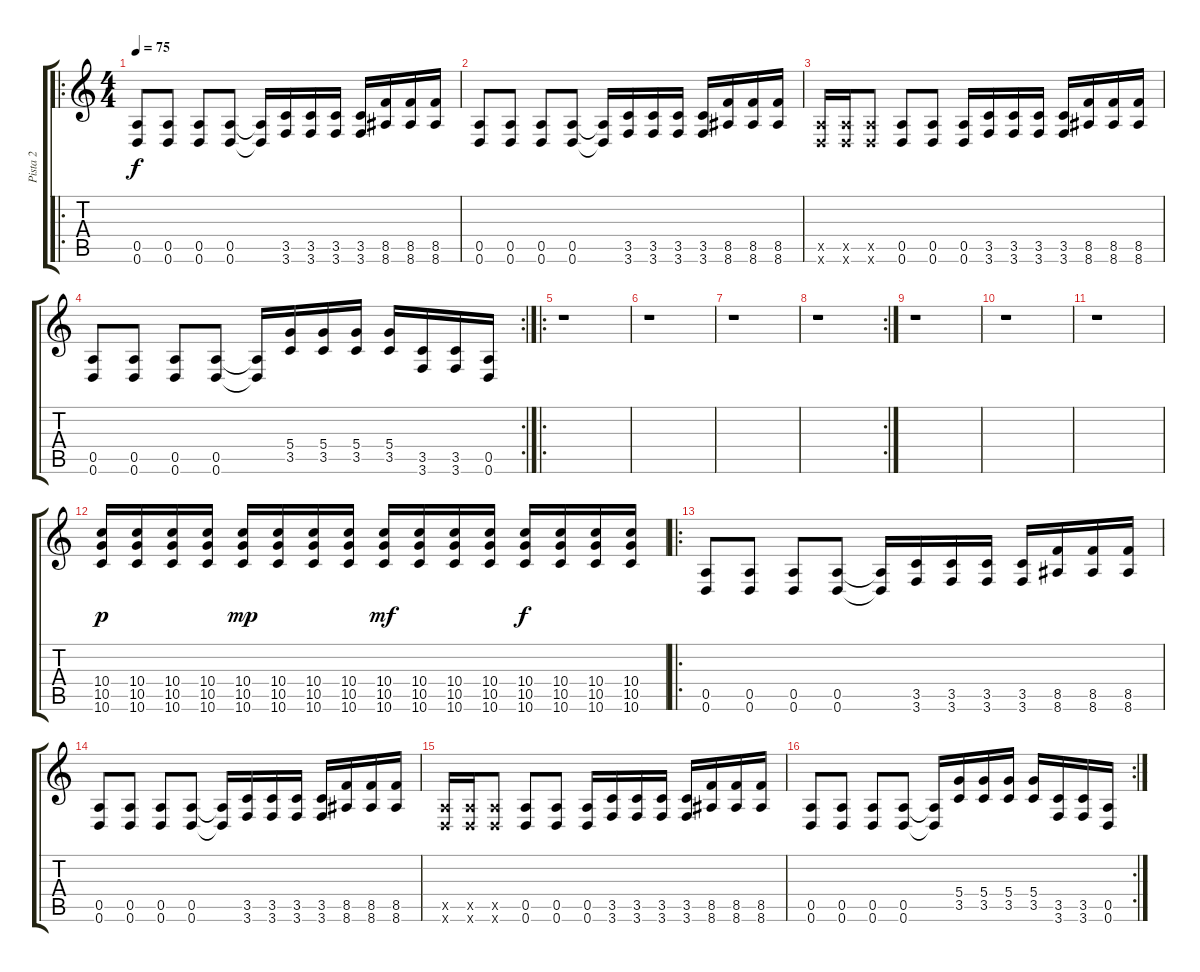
\track ("Pista 2" "Pista 2") {instrument distortionguitar}
\staff {score tabs}
\tuning (E4 B3 G3 D3 A2 D2) {hide}
\ro
\ts (4 4)
\tempo 75
\clef g2
\ks c
(0.5 0.6).8{dy f} (0.5 0.6).8 (0.5 0.6).8 (0.5 0.6).8 (0.5{t} 0.6{t}).16 (3.5 3.6).16 (3.5 3.6).16 (3.5 3.6).16 (3.5 3.6).16 (8.5 8.6).16 (8.5 8.6).16 (8.5 8.6).16 |
(0.5 0.6).8 (0.5 0.6).8 (0.5 0.6).8 (0.5 0.6).8 (0.5{t} 0.6{t}).16 (3.5 3.6).16 (3.5 3.6).16 (3.5 3.6).16 (3.5 3.6).16 (8.5 8.6).16 (8.5 8.6).16 (8.5 8.6).16 |
(0.5{x} 0.6{x}).16 (0.5{x} 0.6{x}).16 (0.5{x} 0.6{x}).8 (0.5 0.6).8 (0.5 0.6).8 (0.5 0.6).16 (3.5 3.6).16 (3.5 3.6).16 (3.5 3.6).16 (3.5 3.6).16 (8.5 8.6).16 (8.5 8.6).16 (8.5 8.6).16 |
\rc 2
(0.5 0.6).8 (0.5 0.6).8 (0.5 0.6).8 (0.5 0.6).8 (0.5{t} 0.6{t}).16 (5.4 3.5).16 (5.4 3.5).16 (5.4 3.5).16 (5.4 3.5).16 (3.5 3.6).16 (3.5 3.6).16 (0.5 0.6).16 |
\ro
r.1 |
r.1 |
r.1 |
\rc 2
r.1 |
r.1 |
r.1 |
r.1 |
(10.4 10.5 10.6).16{dy p} (10.4 10.5 10.6).16 (10.4 10.5 10.6).16 (10.4 10.5 10.6).16 (10.4 10.5 10.6).16{dy mp} (10.4 10.5 10.6).16 (10.4 10.5 10.6).16 (10.4 10.5 10.6).16 (10.4 10.5 10.6).16{dy mf} (10.4 10.5 10.6).16 (10.4 10.5 10.6).16 (10.4 10.5 10.6).16 (10.4 10.5 10.6).16{dy f} (10.4 10.5 10.6).16 (10.4 10.5 10.6).16 (10.4 10.5 10.6).16 |
\ro
(0.5 0.6).8 (0.5 0.6).8 (0.5 0.6).8 (0.5 0.6).8 (0.5{t} 0.6{t}).16 (3.5 3.6).16 (3.5 3.6).16 (3.5 3.6).16 (3.5 3.6).16 (8.5 8.6).16 (8.5 8.6).16 (8.5 8.6).16 |
(0.5 0.6).8 (0.5 0.6).8 (0.5 0.6).8 (0.5 0.6).8 (0.5{t} 0.6{t}).16 (3.5 3.6).16 (3.5 3.6).16 (3.5 3.6).16 (3.5 3.6).16 (8.5 8.6).16 (8.5 8.6).16 (8.5 8.6).16 |
(0.5{x} 0.6{x}).16 (0.5{x} 0.6{x}).16 (0.5{x} 0.6{x}).8 (0.5 0.6).8 (0.5 0.6).8 (0.5 0.6).16 (3.5 3.6).16 (3.5 3.6).16 (3.5 3.6).16 (3.5 3.6).16 (8.5 8.6).16 (8.5 8.6).16 (8.5 8.6).16 |
\rc 2
(0.5 0.6).8 (0.5 0.6).8 (0.5 0.6).8 (0.5 0.6).8 (0.5{t} 0.6{t}).16 (5.4 3.5).16 (5.4 3.5).16 (5.4 3.5).16 (5.4 3.5).16 (3.5 3.6).16 (3.5 3.6).16 (0.5 0.6).16
